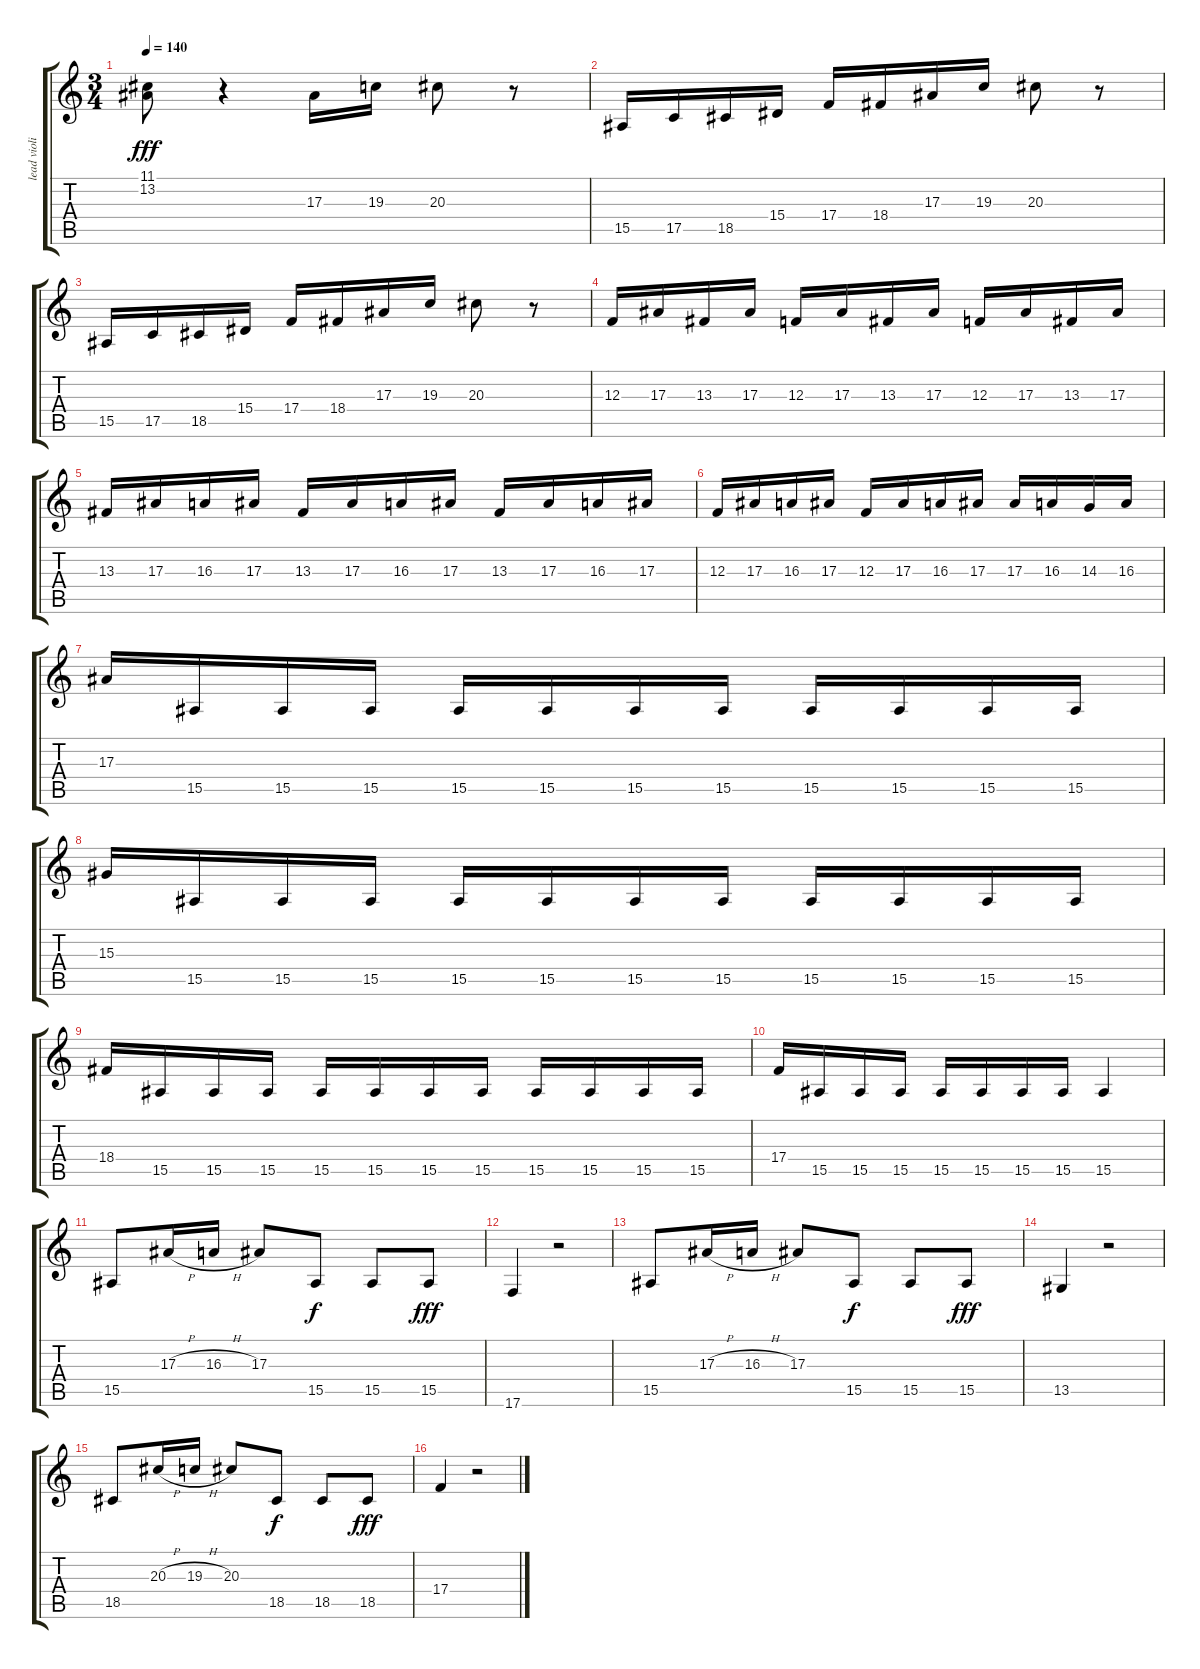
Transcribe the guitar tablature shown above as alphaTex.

\track ("lead violin" "lead violi") {instrument stringensemble1}
\staff {score tabs}
\tuning (D4 A3 F3 C3 G2 C2) {hide}
\ts (3 4)
\tempo 140
\clef g2
\ks c
(11.1 13.2).8{dy fff} r.4 17.3.16 19.3.16 20.3.8 r.8 |
15.5.16 17.5.16 18.5.16 15.4.16 17.4.16 18.4.16 17.3.16 19.3.16 20.3.8 r.8 |
15.5.16 17.5.16 18.5.16 15.4.16 17.4.16 18.4.16 17.3.16 19.3.16 20.3.8 r.8 |
12.3.16 17.3.16 13.3.16 17.3.16 12.3.16 17.3.16 13.3.16 17.3.16 12.3.16 17.3.16 13.3.16 17.3.16 |
13.3.16 17.3.16 16.3.16 17.3.16 13.3.16 17.3.16 16.3.16 17.3.16 13.3.16 17.3.16 16.3.16 17.3.16 |
12.3.16 17.3.16 16.3.16 17.3.16 12.3.16 17.3.16 16.3.16 17.3.16 17.3.16 16.3.16 14.3.16 16.3.16 |
17.3.16 15.5.16 15.5.16 15.5.16 15.5.16 15.5.16 15.5.16 15.5.16 15.5.16 15.5.16 15.5.16 15.5.16 |
15.3.16 15.5.16 15.5.16 15.5.16 15.5.16 15.5.16 15.5.16 15.5.16 15.5.16 15.5.16 15.5.16 15.5.16 |
18.4.16 15.5.16 15.5.16 15.5.16 15.5.16 15.5.16 15.5.16 15.5.16 15.5.16 15.5.16 15.5.16 15.5.16 |
17.4.16 15.5.16 15.5.16 15.5.16 15.5.16 15.5.16 15.5.16 15.5.16 15.5.4 |
15.5.8 17.3{h}.16 16.3{h}.16 17.3.8 15.5.8{dy f} 15.5.8 15.5.8{dy fff} |
17.6.4 r.2 |
15.5.8 17.3{h}.16 16.3{h}.16 17.3.8 15.5.8{dy f} 15.5.8 15.5.8{dy fff} |
13.5.4 r.2 |
18.5.8 20.3{h}.16 19.3{h}.16 20.3.8 18.5.8{dy f} 18.5.8 18.5.8{dy fff} |
17.4.4 r.2
